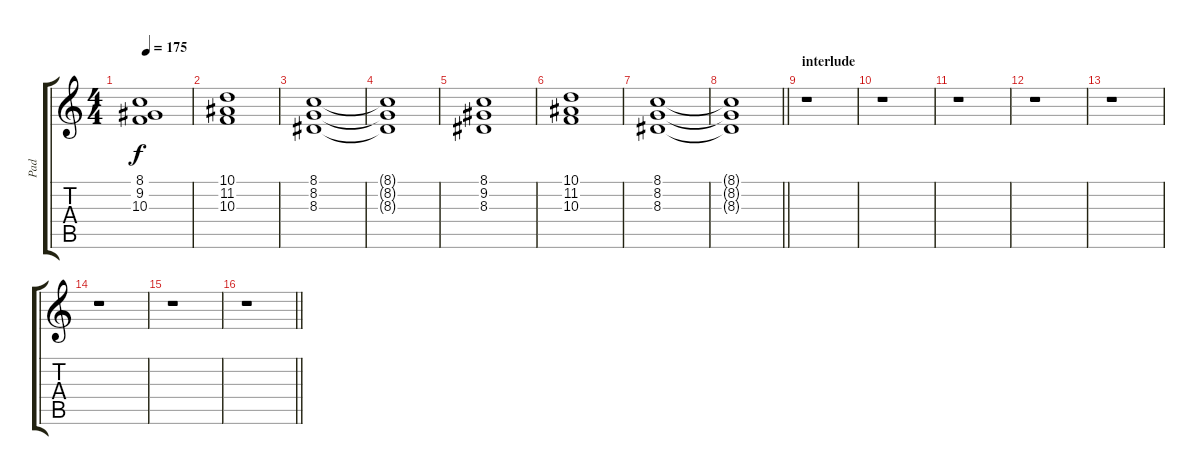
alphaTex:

\track ("Pad" "Pad") {instrument pad2warm}
\staff {score tabs}
\tuning (E4 B3 G3 D3 A2 E2) {hide}
\ts (4 4)
\tempo 175
\clef g2
\ks c
(8.1 9.2 10.3).1{dy f} |
(10.1 11.2 10.3).1 |
(8.1 8.2 8.3).1 |
(8.1{t} 8.2{t} 8.3{t}).1 |
(8.1 9.2 8.3).1 |
(10.1 11.2 10.3).1 |
(8.1 8.2 8.3).1 |
\barLineRight lightlight
(8.1{t} 8.2{t} 8.3{t}).1 |
\section ("" "interlude")
r.1 |
r.1 |
r.1 |
r.1 |
r.1 |
r.1 |
r.1 |
\barLineRight lightlight
r.1
